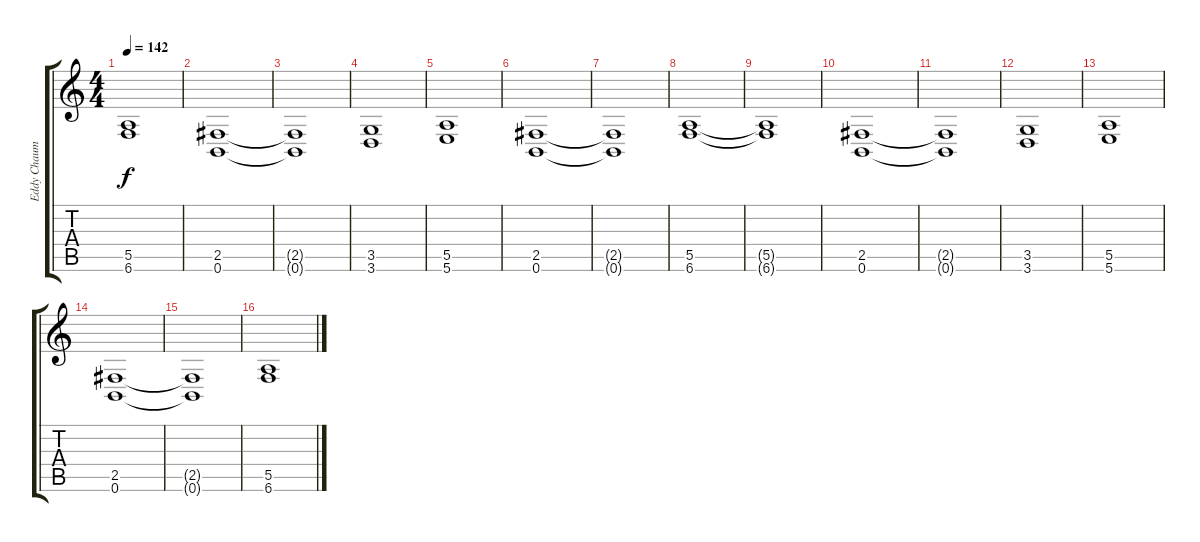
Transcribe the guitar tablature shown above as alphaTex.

\track ("Eddy Chaumulot (Rythm)" "Eddy Chaum") {instrument distortionguitar}
\staff {score tabs}
\tuning (B3 Gb3 D3 A2 E2 B1) {hide}
\ts (4 4)
\tempo 142
\clef g2
\ks c
(5.5{t} 6.6{t}).1{dy f} |
(2.5 0.6).1 |
(2.5{t} 0.6{t}).1 |
(3.5 3.6).1 |
(5.5 5.6).1 |
(2.5 0.6).1 |
(2.5{t} 0.6{t}).1 |
(5.5 6.6).1 |
(5.5{t} 6.6{t}).1 |
(2.5 0.6).1 |
(2.5{t} 0.6{t}).1 |
(3.5 3.6).1 |
(5.5 5.6).1 |
(2.5 0.6).1 |
(2.5{t} 0.6{t}).1 |
(5.5 6.6).1
